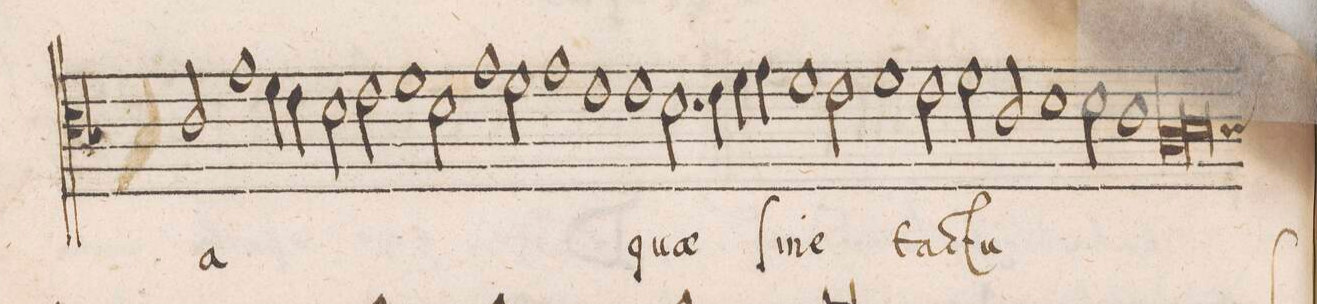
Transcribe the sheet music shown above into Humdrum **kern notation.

**kern	**text
*I"CANTVS	*
*clefC4	*
*k[b-]	*
*met(C|)	*
*M2/1	*
2c/	-a
1g\	.
=18-	=18-
4f\	.
4e\	.
2d\	.
2e\	.
=19-	=19-
1f	.
2d\	.
1g\	.
=20-	=20-
2f\	.
1g	.
=21-	=21-
1e	.
1e	quae
=22-	=22-
2.d\	.
4e\	.
4f\	.
4g\	ſi-
1f\	-ne
=23-	=23-
2e\	.
1f	ta-
=24-	=24-
2e\	.
2f\	-ctu
2c/	.
1d\	.
=25-	=25-
2d\	.
1c	.
=26-	=26-
*lig	*
1A	.
*custos:B	*
1B-	.
*Xlig	*
=27-	=27-
*-	*-
